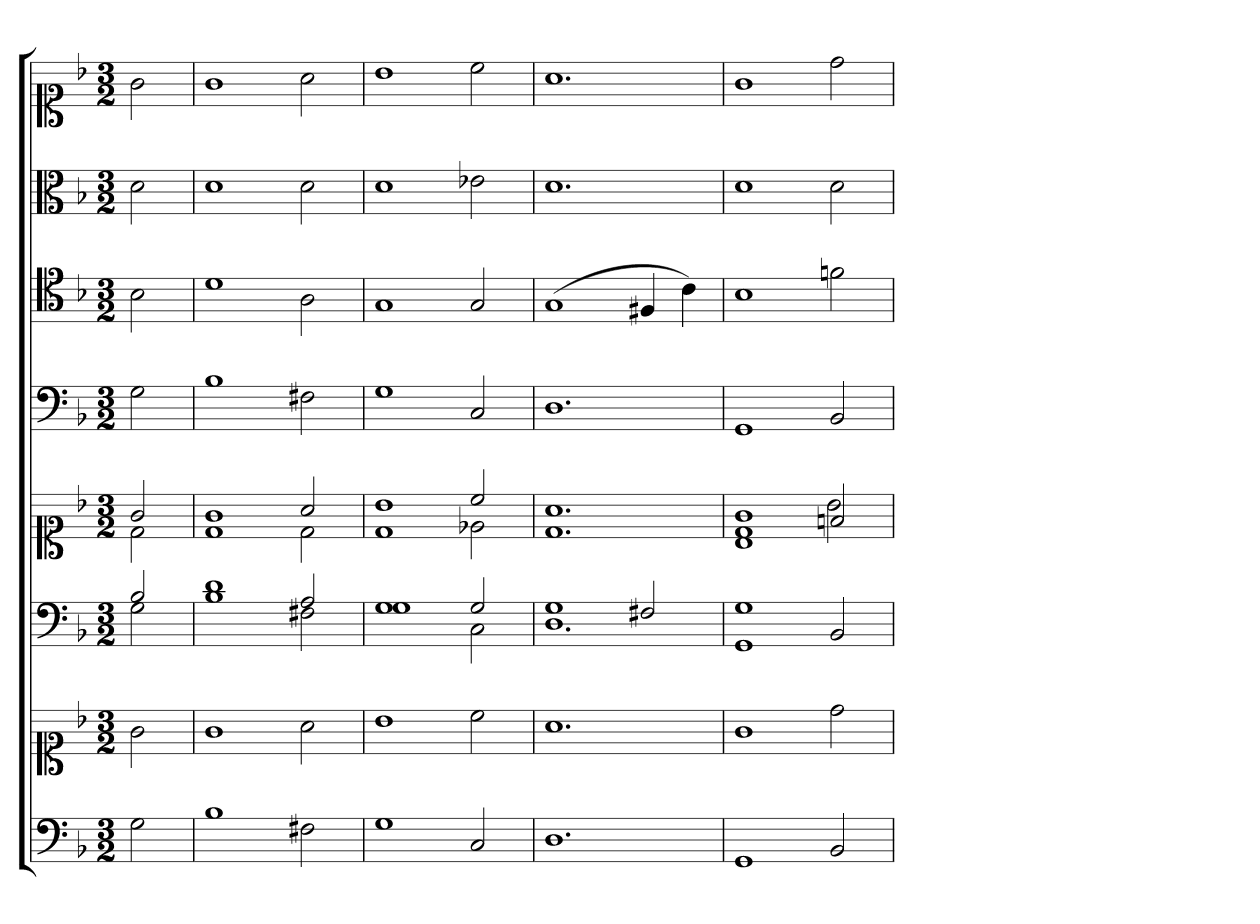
**kern	**kern	**kern	**kern	**kern	**kern	**kern	**kern
*part6	*part6	*part5	*part5	*part4	*part3	*part2	*part1
*staff8	*staff7	*staff6	*staff5	*staff4	*staff3	*staff2	*staff1
*clefF4	*clefC1	*clefF4	*clefC1	*clefF4	*clefC4	*clefC3	*clefC1
*k[b-]	*k[b-]	*k[b-]	*k[b-]	*k[b-]	*k[b-]	*k[b-]	*k[b-]
*F:	*F:	*F:	*F:	*F:	*F:	*F:	*F:
*M3/2	*M3/2	*M3/2	*M3/2	*M3/2	*M3/2	*M3/2	*M3/2
=1	=1	=1	=1	=1	=1	=1	=1
*	*	*^	*^	*	*	*	*
2G	2g	2B-	2G	2g	2d	2G	2B-	2d	2g
=2	=2	=2	=2	=2	=2	=2	=2	=2	=2
1B-	1g	1d	1B-	1g	1d	1B-	1d	1d	1g
2F#X	2a	2A	2F#X	2a	2d	2F#X	2A	2d	2a
=3	=3	=3	=3	=3	=3	=3	=3	=3	=3
1G	1b-	1G	1G	1b-	1d	1G	1G	1d	1b-
2C	2cc	2G	2C	2cc	2e-X	2C	2G	2e-X	2cc
=4	=4	=4	=4	=4	=4	=4	=4	=4	=4
1.D	1.a	1G	1.D	1.a	1.d	1.D	(1G	1.d	1.a
.	.	2F#X	.	.	.	.	4F#X	.	.
.	.	.	.	.	.	.	4c)	.	.
=5	=5	=5	=5	=5	=5	=5	=5	=5	=5
*	*	*	*	*	*^	*	*	*	*
1GG	1g	1G	1GG	1g	1d	1B-\	1GG	1B-	1d	1g
2BB-	2dd	2ryy	2BB-	2fn	2b-	2ryy	2BB-	2fn	2d	2dd
*	*	*v	*v	*	*	*	*	*	*	*
*	*	*	*v	*v	*v	*	*	*	*
=	=	=	=	=	=	=	=
*-	*-	*-	*-	*-	*-	*-	*-
